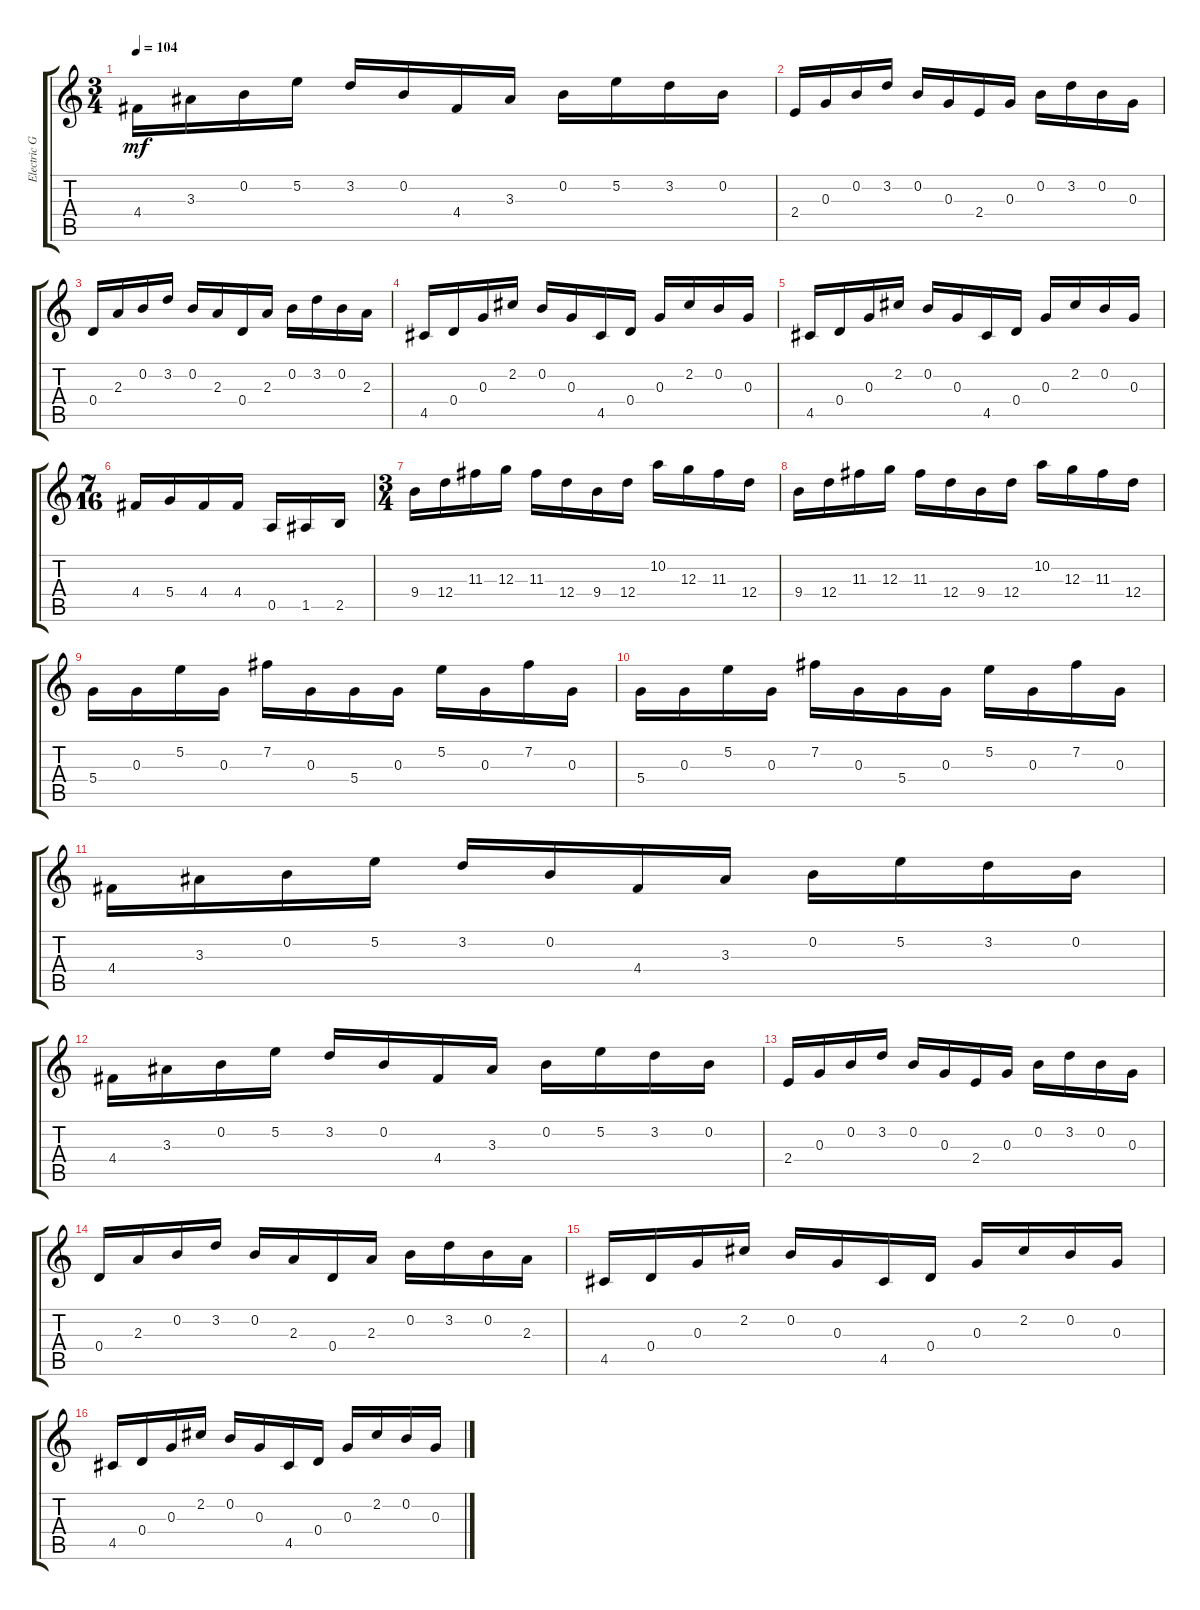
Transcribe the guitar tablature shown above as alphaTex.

\track ("Electric Guitar" "Electric G") {instrument electricguitarclean}
\staff {score tabs}
\tuning (E4 B3 G3 D3 A2 E2) {hide}
\ts (3 4)
\tempo 104
\clef g2
\ks c
4.4.16{dy mf} 3.3.16 0.2.16 5.2.16 3.2.16 0.2.16 4.4.16 3.3.16 0.2.16 5.2.16 3.2.16 0.2.16 |
2.4.16 0.3.16 0.2.16 3.2.16 0.2.16 0.3.16 2.4.16 0.3.16 0.2.16 3.2.16 0.2.16 0.3.16 |
0.4.16 2.3.16 0.2.16 3.2.16 0.2.16 2.3.16 0.4.16 2.3.16 0.2.16 3.2.16 0.2.16 2.3.16 |
4.5.16 0.4.16 0.3.16 2.2.16 0.2.16 0.3.16 4.5.16 0.4.16 0.3.16 2.2.16 0.2.16 0.3.16 |
4.5.16 0.4.16 0.3.16 2.2.16 0.2.16 0.3.16 4.5.16 0.4.16 0.3.16 2.2.16 0.2.16 0.3.16 |
\ts (7 16)
4.4.16 5.4.16 4.4.16 4.4.16 0.5.16 1.5.16 2.5.16 |
\ts (3 4)
9.4.16 12.4.16 11.3.16 12.3.16 11.3.16 12.4.16 9.4.16 12.4.16 10.2.16 12.3.16 11.3.16 12.4.16 |
9.4.16 12.4.16 11.3.16 12.3.16 11.3.16 12.4.16 9.4.16 12.4.16 10.2.16 12.3.16 11.3.16 12.4.16 |
5.4.16 0.3.16 5.2.16 0.3.16 7.2.16 0.3.16 5.4.16 0.3.16 5.2.16 0.3.16 7.2.16 0.3.16 |
5.4.16 0.3.16 5.2.16 0.3.16 7.2.16 0.3.16 5.4.16 0.3.16 5.2.16 0.3.16 7.2.16 0.3.16 |
4.4.16 3.3.16 0.2.16 5.2.16 3.2.16 0.2.16 4.4.16 3.3.16 0.2.16 5.2.16 3.2.16 0.2.16 |
4.4.16 3.3.16 0.2.16 5.2.16 3.2.16 0.2.16 4.4.16 3.3.16 0.2.16 5.2.16 3.2.16 0.2.16 |
2.4.16 0.3.16 0.2.16 3.2.16 0.2.16 0.3.16 2.4.16 0.3.16 0.2.16 3.2.16 0.2.16 0.3.16 |
0.4.16 2.3.16 0.2.16 3.2.16 0.2.16 2.3.16 0.4.16 2.3.16 0.2.16 3.2.16 0.2.16 2.3.16 |
4.5.16 0.4.16 0.3.16 2.2.16 0.2.16 0.3.16 4.5.16 0.4.16 0.3.16 2.2.16 0.2.16 0.3.16 |
4.5.16 0.4.16 0.3.16 2.2.16 0.2.16 0.3.16 4.5.16 0.4.16 0.3.16 2.2.16 0.2.16 0.3.16
